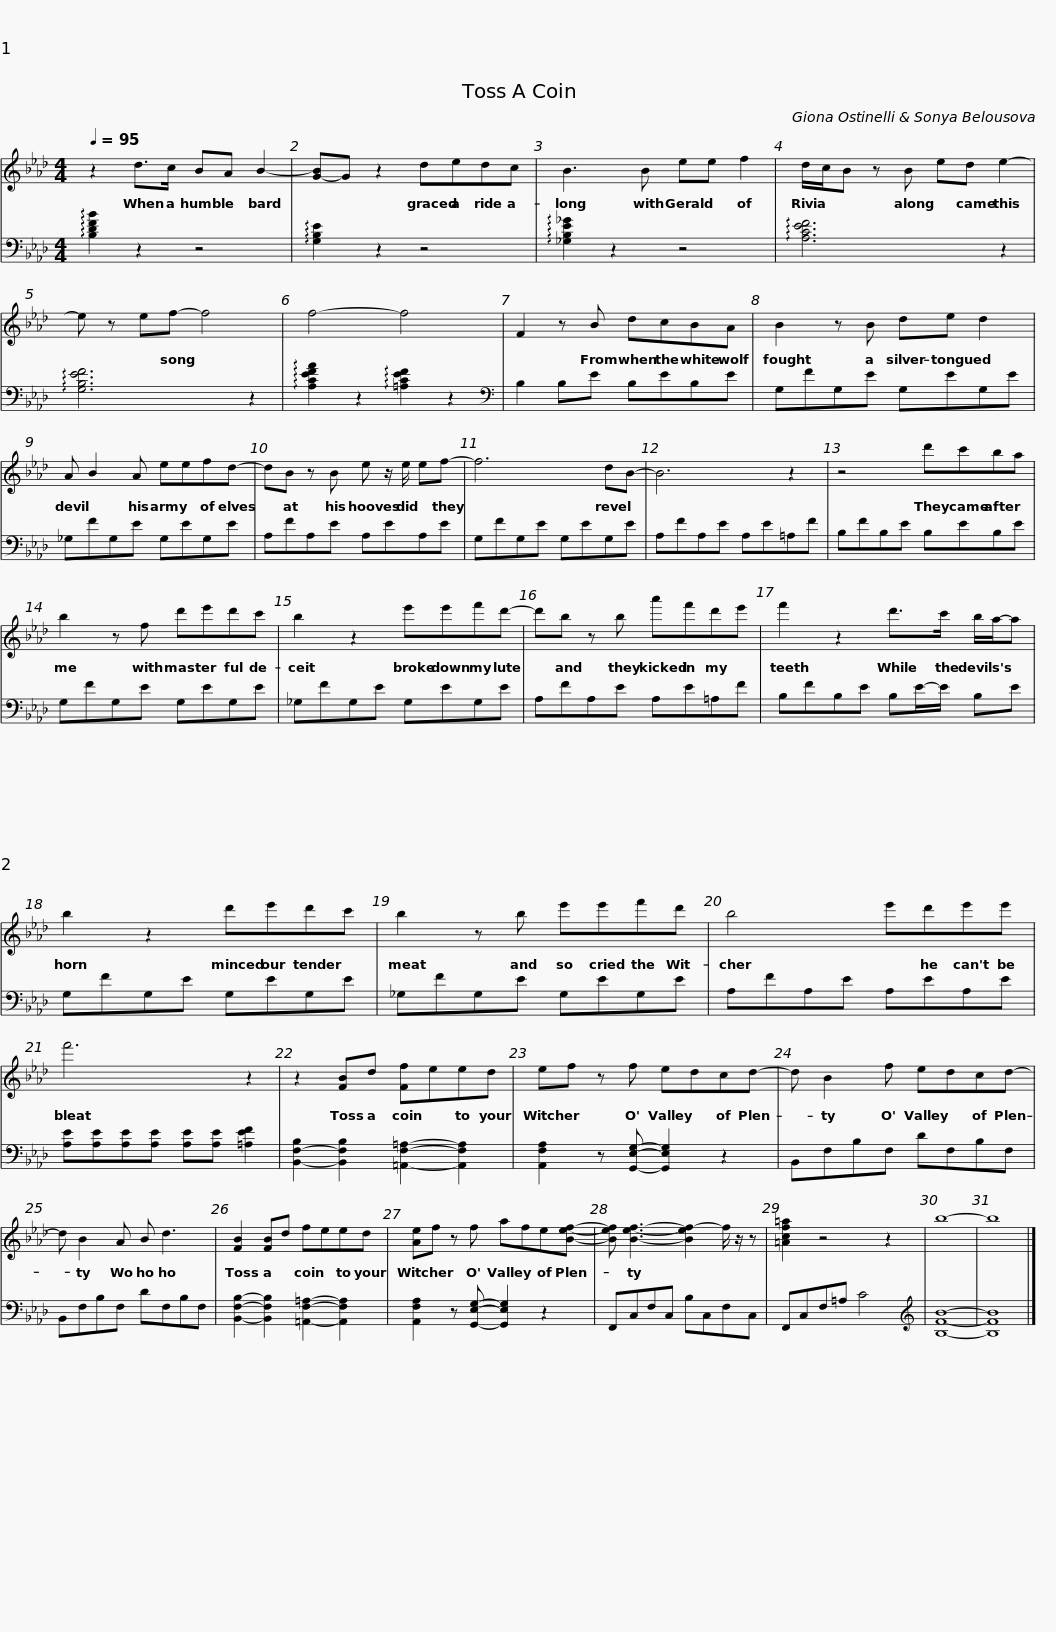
X:1
%%score { 1 | 2 }
L:1/8
Q:1/4=95
M:4/4
I:linebreak $
K:Ab
V:1 treble
V:2 bass
V:1
 z2 d>c BA B2- | [G-B]G z2 dedc | B3 B ee f2 |$ d/c/B z B ed e2- | e z ef- f4 | %5
 f4- f4 | F2 z B dcBA |$ B2 z B de d2 | A B2 A eefd- | dB z B e z/ e/ ef- | %10
 f6 dB- |$ B6 z2 | z4 d'c'ba | b2 z f d'e'd'c' |$ b2 z2 e'e'f'd'- | %15
 d'b z b a'f'd'e' | f'2 z2 d'>c' b/a/-a |$ b2 z2 d'e'd'c' | b2 z b e'e'f'd' | b4 e'd'e'e' |$ %20
 f'6 z2 | z2 [FB]d [Ff]eed | ef z f edcd- |$ d B2 f edcd- | d B2 A B d3 | %25
 [FB]2 [FB]d feed | [Ae]f z f afe[Bef]- |$ [Bef] [Bef]3- [Bef-]2 f/ z/ z | [=Acf=a]2 z4 z2 | b8- | %30
 b8 |] %31
V:2
 !arpeggio![B,DFB]2 z2 z4 | !arpeggio![G,B,E]2 z2 z4 | !arpeggio![_G,B,E_G]2 z2 z4 |$ !arpeggio![A,CEF]6 z2 | !arpeggio![G,B,EF]6 z2 | %5
 !arpeggio![A,CEFA]2 z2 !arpeggio![=A,CEF]2 z2 |[K:bass] B,2 B,E B,EB,E |$ G,FG,E G,EG,E | _G,FG,E G,EG,E | A,FA,E A,EA,E | %10
 G,FG,E G,EG,E |$ A,FA,E A,E=A,F | B,FB,E B,EB,E | G,FG,E G,EG,E |$ _G,FG,E G,EG,E | %15
 A,FA,E A,E=A,F | B,FB,E B,E/-E/ B,E |$ G,FG,E G,EG,E | _G,FG,E G,EG,E | A,FA,E A,EA,E |$ %20
 [A,E][A,E][A,E][A,E] [A,E][A,E] [=A,EF]2 | [B,,-F,-B,]2 [B,,F,B,]2 [=A,,F,=A,]2- [A,,F,A,]2 | [A,,F,A,]2 z [G,,E,G,]- [G,,E,G,]2 z2 |$ B,,F,B,F, DF,B,F, | B,,F,B,F, DF,B,F, | %25
 [B,,F,B,]2- [B,,F,B,]2 [=A,,F,=A,]2- [A,,F,A,]2 | [A,,F,A,]2 z [G,,E,G,]- [G,,E,G,]2 z2 |$ F,,C,F,C, B,C,F,C, | F,,C,F,=A, C4 |[K:treble] [B,FB]8- | %30
 [B,FB]8 |] %31
